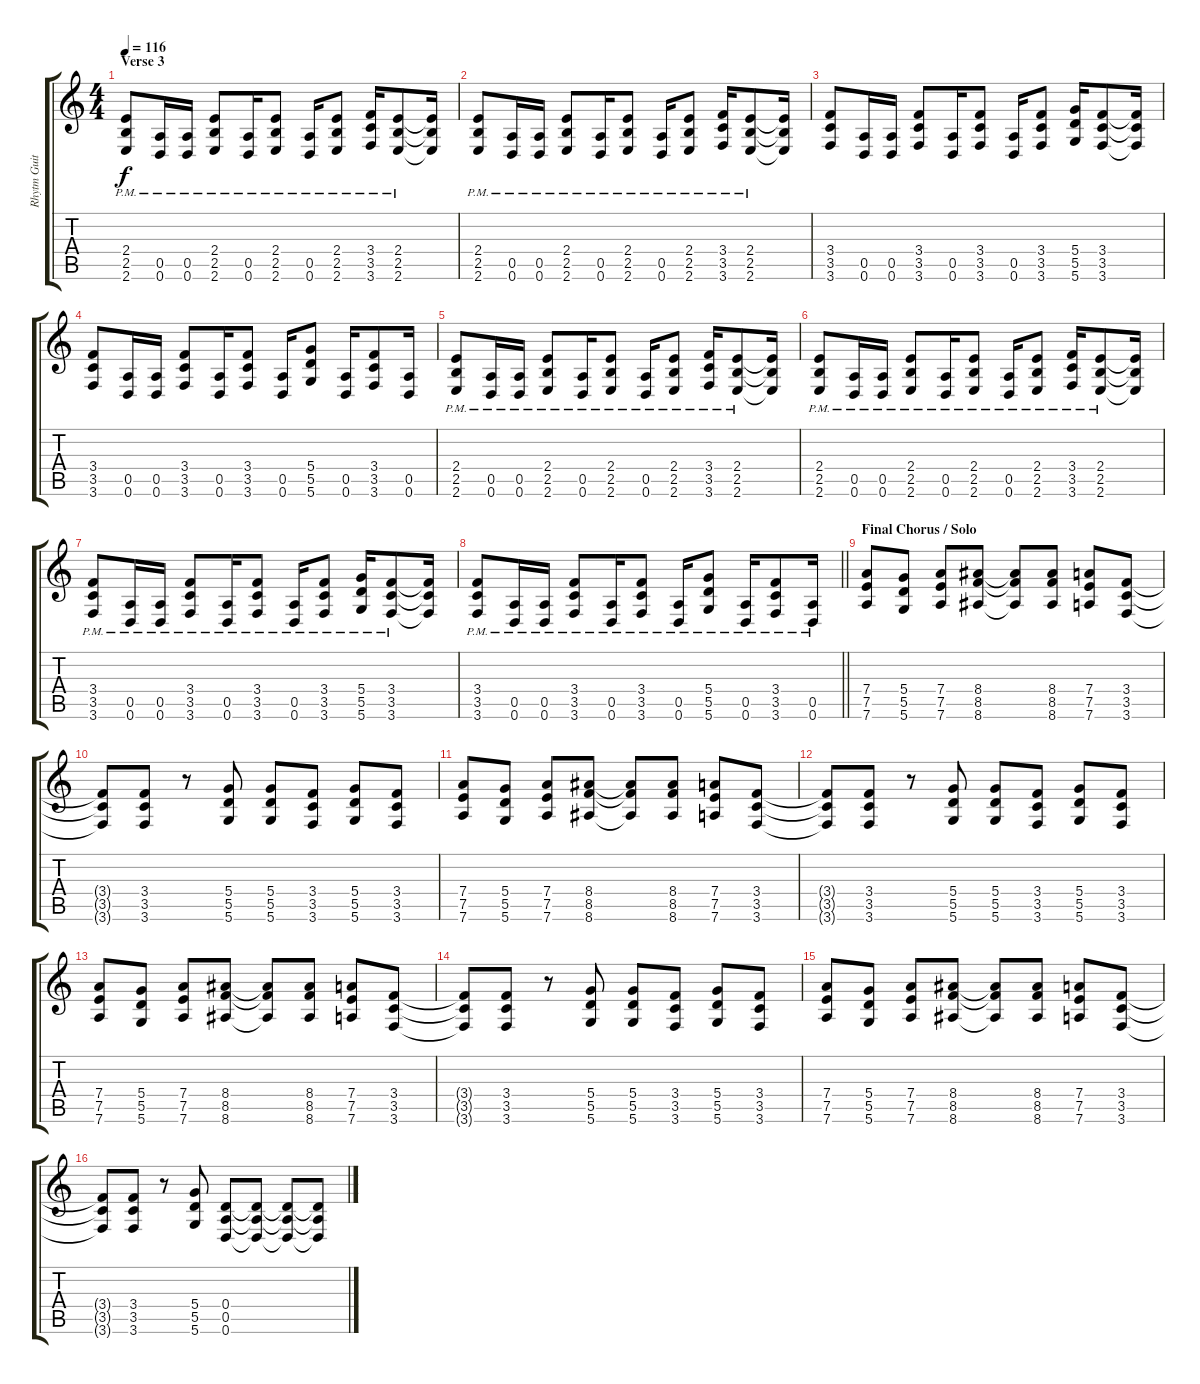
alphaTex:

\track ("Rhytm Guitar" "Rhytm Guit") {instrument distortionguitar}
\staff {score tabs}
\tuning (E4 B3 G3 D3 A2 D2) {hide}
\ts (4 4)
\section ("" "Verse 3")
\tempo 116
\clef g2
\ks c
(2.4{pm} 2.5{pm} 2.6{pm}).8{dy f} (0.5{pm} 0.6{pm}).16 (0.5{pm} 0.6{pm}).16 (2.4{pm} 2.5{pm} 2.6{pm}).8 (0.5{pm} 0.6{pm}).16 (2.4{pm} 2.5{pm} 2.6{pm}).8 (0.5{pm} 0.6{pm}).16 (2.4{pm} 2.5{pm} 2.6{pm}).8 (3.4 3.5{pm} 3.6{pm}).16 (2.4{pm} 2.5{pm} 2.6{pm}).8 (2.4{t} 2.5{t} 2.6{t}).16 |
(2.4{pm} 2.5{pm} 2.6{pm}).8 (0.5{pm} 0.6{pm}).16 (0.5{pm} 0.6{pm}).16 (2.4{pm} 2.5{pm} 2.6{pm}).8 (0.5{pm} 0.6{pm}).16 (2.4{pm} 2.5{pm} 2.6{pm}).8 (0.5{pm} 0.6{pm}).16 (2.4{pm} 2.5{pm} 2.6{pm}).8 (3.4 3.5{pm} 3.6{pm}).16 (2.4{pm} 2.5{pm} 2.6{pm}).8 (2.4{t} 2.5{t} 2.6{t}).16 |
(3.4 3.5 3.6).8 (0.5 0.6).16 (0.5 0.6).16 (3.4 3.5 3.6).8 (0.5 0.6).16 (3.4 3.5 3.6).8 (0.5 0.6).16 (3.4 3.5 3.6).8 (5.4 5.5 5.6).16 (3.4 3.5 3.6).8 (3.4{t} 3.5{t} 3.6{t}).16 |
(3.4 3.5 3.6).8 (0.5 0.6).16 (0.5 0.6).16 (3.4 3.5 3.6).8 (0.5 0.6).16 (3.4 3.5 3.6).8 (0.5 0.6).16 (5.4 5.5 5.6).8 (0.5 0.6).16 (3.4 3.5 3.6).8 (0.5 0.6).16 |
(2.4{pm} 2.5{pm} 2.6{pm}).8 (0.5{pm} 0.6{pm}).16 (0.5{pm} 0.6{pm}).16 (2.4{pm} 2.5{pm} 2.6{pm}).8 (0.5{pm} 0.6{pm}).16 (2.4{pm} 2.5{pm} 2.6{pm}).8 (0.5{pm} 0.6{pm}).16 (2.4{pm} 2.5{pm} 2.6{pm}).8 (3.4 3.5{pm} 3.6{pm}).16 (2.4{pm} 2.5{pm} 2.6{pm}).8 (2.4{t} 2.5{t} 2.6{t}).16 |
(2.4{pm} 2.5{pm} 2.6{pm}).8 (0.5{pm} 0.6{pm}).16 (0.5{pm} 0.6{pm}).16 (2.4{pm} 2.5{pm} 2.6{pm}).8 (0.5{pm} 0.6{pm}).16 (2.4{pm} 2.5{pm} 2.6{pm}).8 (0.5{pm} 0.6{pm}).16 (2.4{pm} 2.5{pm} 2.6{pm}).8 (3.4 3.5{pm} 3.6{pm}).16 (2.4{pm} 2.5{pm} 2.6{pm}).8 (2.4{t} 2.5{t} 2.6{t}).16 |
(3.4{pm} 3.5{pm} 3.6{pm}).8 (0.5{pm} 0.6{pm}).16 (0.5{pm} 0.6{pm}).16 (3.4{pm} 3.5{pm} 3.6{pm}).8 (0.5{pm} 0.6{pm}).16 (3.4{pm} 3.5{pm} 3.6{pm}).8 (0.5{pm} 0.6{pm}).16 (3.4{pm} 3.5{pm} 3.6{pm}).8 (5.4{pm} 5.5{pm} 5.6{pm}).16 (3.4{pm} 3.5{pm} 3.6{pm}).8 (3.4{t} 3.5{t} 3.6{t}).16 |
\barLineRight lightlight
(3.4{pm} 3.5{pm} 3.6{pm}).8 (0.5{pm} 0.6{pm}).16 (0.5{pm} 0.6{pm}).16 (3.4{pm} 3.5{pm} 3.6{pm}).8 (0.5{pm} 0.6{pm}).16 (3.4{pm} 3.5{pm} 3.6{pm}).8 (0.5{pm} 0.6{pm}).16 (5.4{pm} 5.5{pm} 5.6{pm}).8 (0.5{pm} 0.6{pm}).16 (3.4{pm} 3.5{pm} 3.6{pm}).8 (0.5{pm} 0.6{pm}).16 |
\section ("" "Final Chorus / Solo")
(7.4 7.5 7.6).8 (5.4 5.5 5.6).8 (7.4 7.5 7.6).8 (8.4 8.5 8.6).8 (8.4{t} 8.5{t} 8.6{t}).8 (8.4 8.5 8.6).8 (7.4 7.5 7.6).8 (3.4 3.5 3.6).8 |
(3.4{t} 3.5{t} 3.6{t}).8 (3.4 3.5 3.6).8 r.8 (5.4 5.5 5.6).8 (5.4 5.5 5.6).8 (3.4 3.5 3.6).8 (5.4 5.5 5.6).8 (3.4 3.5 3.6).8 |
(7.4 7.5 7.6).8 (5.4 5.5 5.6).8 (7.4 7.5 7.6).8 (8.4 8.5 8.6).8 (8.4{t} 8.5{t} 8.6{t}).8 (8.4 8.5 8.6).8 (7.4 7.5 7.6).8 (3.4 3.5 3.6).8 |
(3.4{t} 3.5{t} 3.6{t}).8 (3.4 3.5 3.6).8 r.8 (5.4 5.5 5.6).8 (5.4 5.5 5.6).8 (3.4 3.5 3.6).8 (5.4 5.5 5.6).8 (3.4 3.5 3.6).8 |
(7.4 7.5 7.6).8 (5.4 5.5 5.6).8 (7.4 7.5 7.6).8 (8.4 8.5 8.6).8 (8.4{t} 8.5{t} 8.6{t}).8 (8.4 8.5 8.6).8 (7.4 7.5 7.6).8 (3.4 3.5 3.6).8 |
(3.4{t} 3.5{t} 3.6{t}).8 (3.4 3.5 3.6).8 r.8 (5.4 5.5 5.6).8 (5.4 5.5 5.6).8 (3.4 3.5 3.6).8 (5.4 5.5 5.6).8 (3.4 3.5 3.6).8 |
(7.4 7.5 7.6).8 (5.4 5.5 5.6).8 (7.4 7.5 7.6).8 (8.4 8.5 8.6).8 (8.4{t} 8.5{t} 8.6{t}).8 (8.4 8.5 8.6).8 (7.4 7.5 7.6).8 (3.4 3.5 3.6).8 |
(3.4{t} 3.5{t} 3.6{t}).8 (3.4 3.5 3.6).8 r.8 (5.4 5.5 5.6).8 (0.4 0.5 0.6).8 (0.4{t} 0.5{t} 0.6{t}).8 (0.4{t} 0.5{t} 0.6{t}).8 (0.4{t} 0.5{t} 0.6{t}).8
